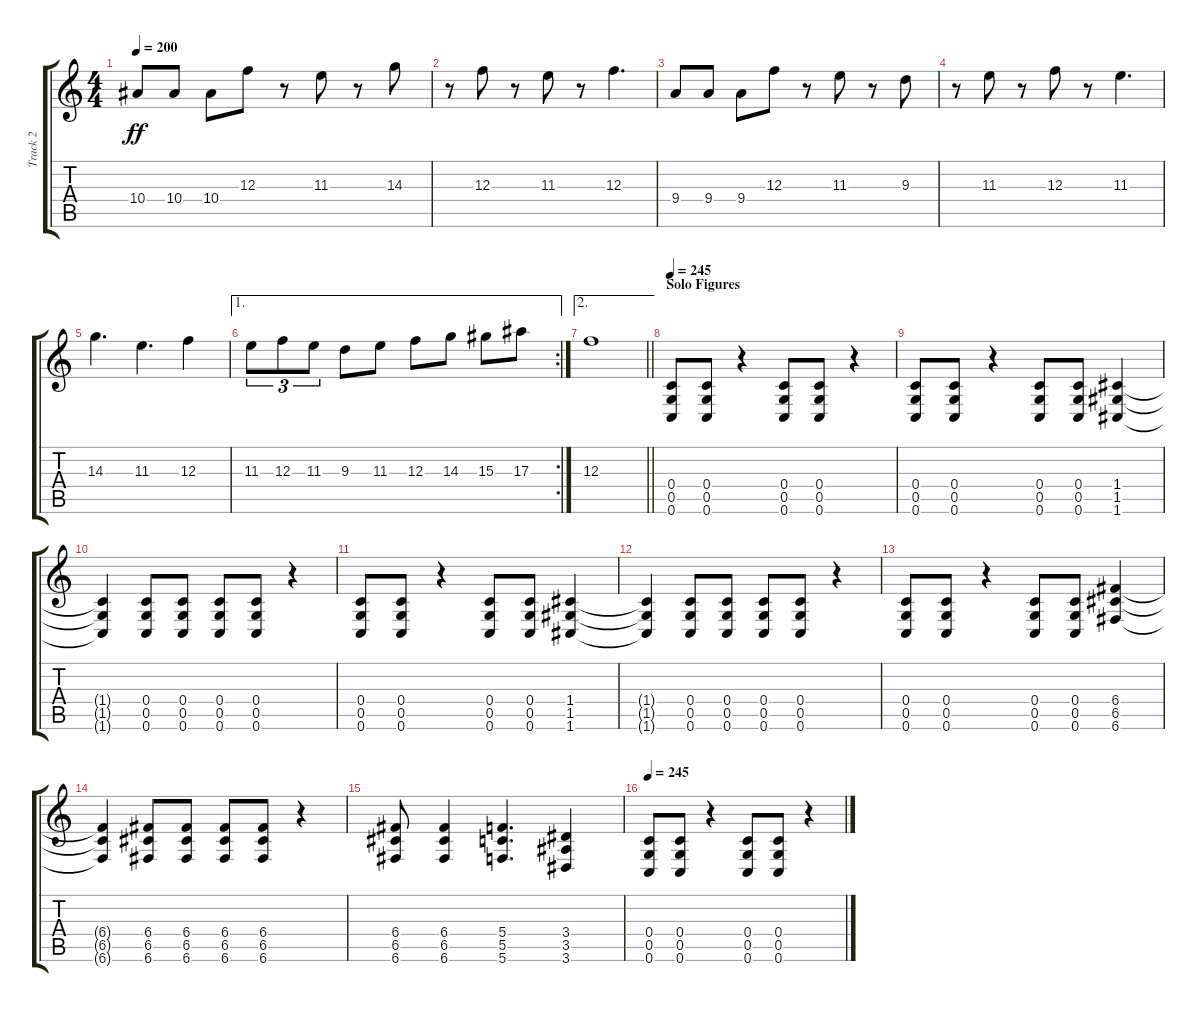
\track ("Track 2" "Track 2") {instrument overdrivenguitar}
\staff {score tabs}
\tuning (D4 A3 F3 C3 G2 C2) {hide}
\ts (4 4)
\tempo 200
\clef g2
\ks c
10.4.8{dy ff} 10.4.8 10.4.8 12.3.8 r.8 11.3.8 r.8 14.3.8 |
r.8 12.3.8 r.8 11.3.8 r.8 12.3.4{d} |
9.4.8 9.4.8 9.4.8 12.3.8 r.8 11.3.8 r.8 9.3.8 |
r.8 11.3.8 r.8 12.3.8 r.8 11.3.4{d} |
14.3.4{d} 11.3.4{d} 12.3.4 |
\ae 1
\rc 2
11.3.8{tu (3 2)} 12.3.8{tu (3 2)} 11.3.8{tu (3 2)} 9.3.8 11.3.8 12.3.8 14.3.8 15.3.8 17.3.8 |
\ae 2
\barLineRight lightlight
12.3.1 |
\section ("" "Solo Figures")
\tempo 245
(0.4 0.5 0.6).8 (0.4 0.5 0.6).8 r.4 (0.4 0.5 0.6).8 (0.4 0.5 0.6).8 r.4 |
(0.4 0.5 0.6).8 (0.4 0.5 0.6).8 r.4 (0.4 0.5 0.6).8 (0.4 0.5 0.6).8 (1.4 1.5 1.6).4 |
(1.4{t} 1.5{t} 1.6{t}).4 (0.4 0.5 0.6).8 (0.4 0.5 0.6).8 (0.4 0.5 0.6).8 (0.4 0.5 0.6).8 r.4 |
(0.4 0.5 0.6).8 (0.4 0.5 0.6).8 r.4 (0.4 0.5 0.6).8 (0.4 0.5 0.6).8 (1.4 1.5 1.6).4 |
(1.4{t} 1.5{t} 1.6{t}).4 (0.4 0.5 0.6).8 (0.4 0.5 0.6).8 (0.4 0.5 0.6).8 (0.4 0.5 0.6).8 r.4 |
(0.4 0.5 0.6).8 (0.4 0.5 0.6).8 r.4 (0.4 0.5 0.6).8 (0.4 0.5 0.6).8 (6.4 6.5 6.6).4 |
(6.4{t} 6.5{t} 6.6{t}).4 (6.4 6.5 6.6).8 (6.4 6.5 6.6).8 (6.4 6.5 6.6).8 (6.4 6.5 6.6).8 r.4 |
(6.4 6.5 6.6).8 (6.4 6.5 6.6).4 (5.4 5.5 5.6).4{d} (3.4 3.5 3.6).4 |
\tempo 245
(0.4 0.5 0.6).8 (0.4 0.5 0.6).8 r.4 (0.4 0.5 0.6).8 (0.4 0.5 0.6).8 r.4
